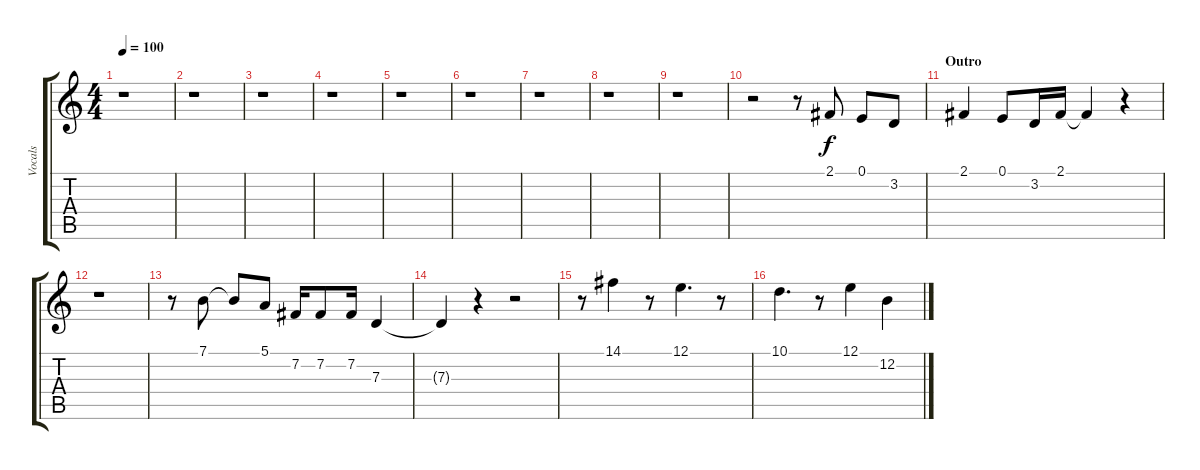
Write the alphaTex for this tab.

\track ("Vocals" "Vocals") {instrument fx4atmosphere}
\staff {score tabs}
\tuning (E4 B3 G3 D3 A2 E2) {hide}
\ts (4 4)
\tempo 100
\clef g2
\ks c
r.1{dy f} |
r.1 |
r.1 |
r.1 |
r.1 |
r.1 |
r.1 |
r.1 |
r.1 |
r.2 r.8 2.1.8 0.1.8 3.2.8 |
\section ("" "Outro")
2.1.4 0.1.8 3.2.16 2.1.16 2.1{t}.4 r.4 |
r.1 |
r.8 7.1.8 7.1{t}.8 5.1.8 7.2.16 7.2.8 7.2.16 7.3.4 |
7.3{t}.4 r.4 r.2 |
r.8{volume 12} 14.1.4 r.8 12.1.4{d} r.8 |
10.1.4{d} r.8 12.1.4 12.2.4
